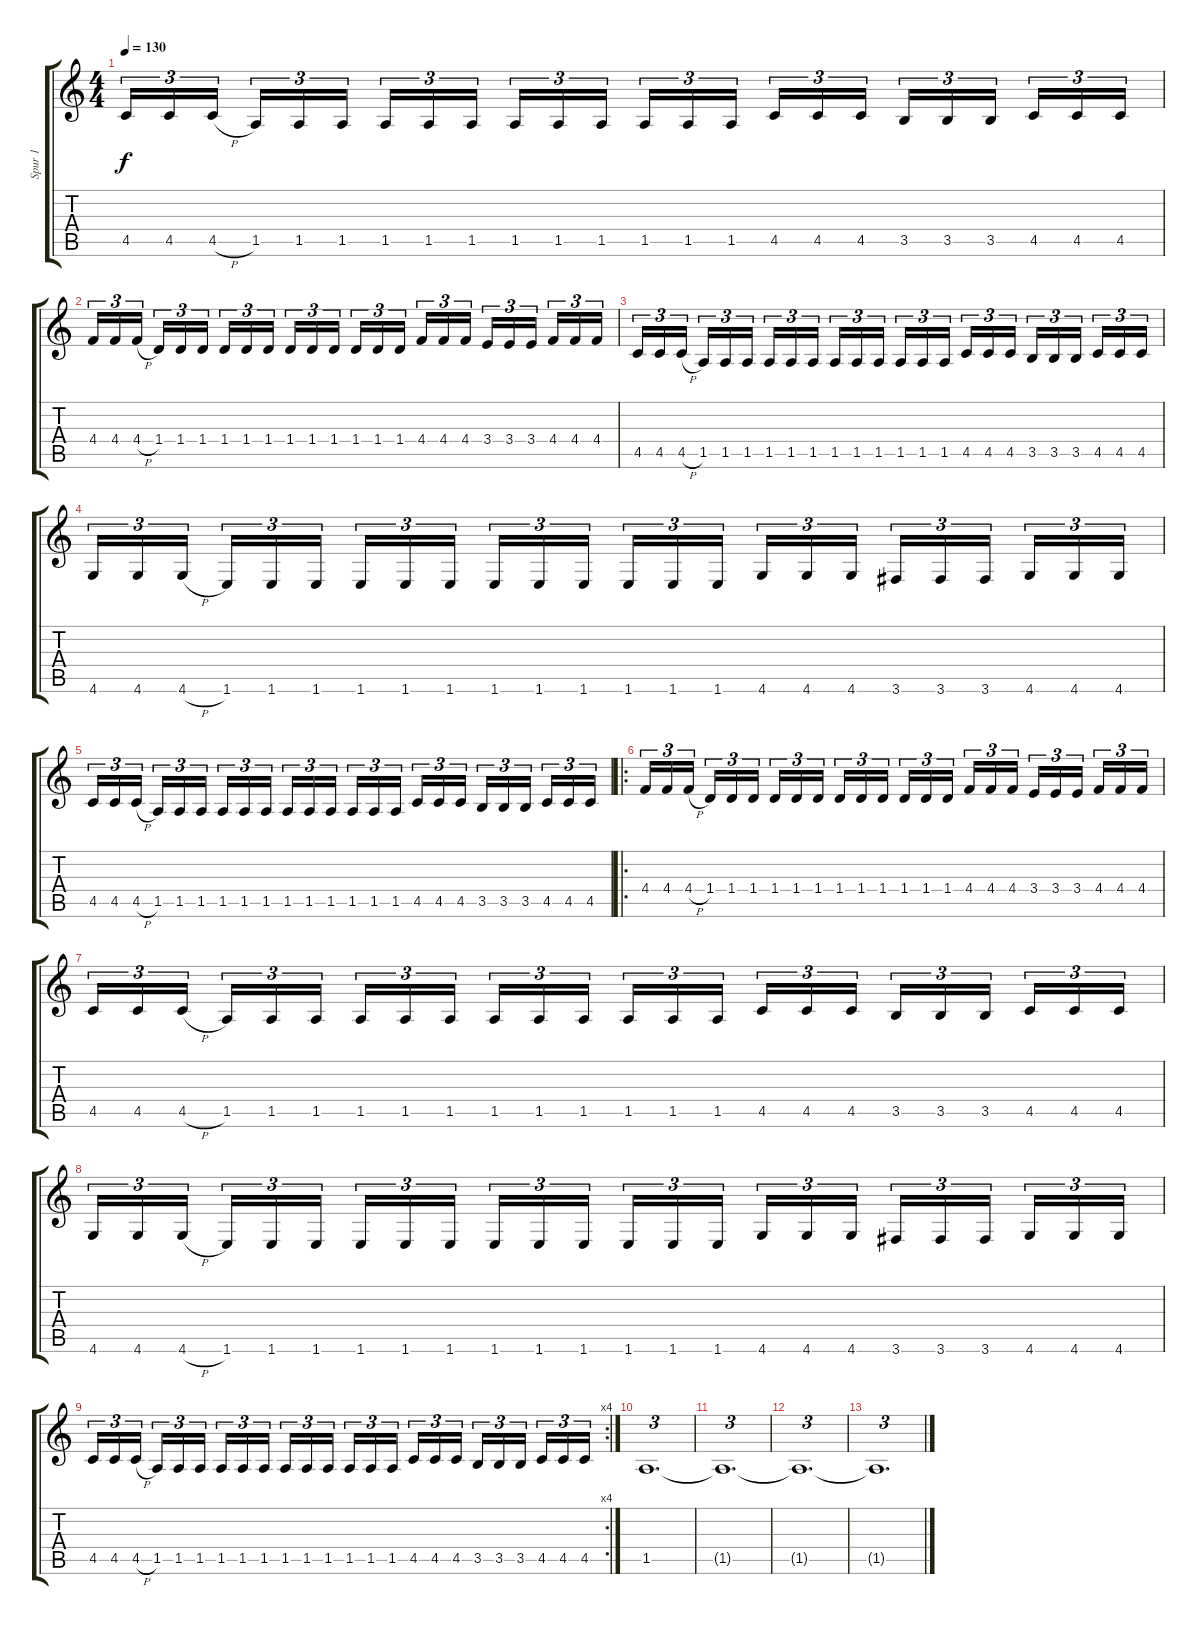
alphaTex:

\track ("Spur 1" "Spur 1") {instrument distortionguitar}
\staff {score tabs}
\tuning (Eb4 Bb3 Gb3 Db3 Ab2 Eb2) {hide}
\ts (4 4)
\tempo 130
\clef g2
\ks c
4.5.16{tu (3 2) dy f} 4.5.16{tu (3 2)} 4.5{h}.16{tu (3 2) beam splitsecondary} 1.5.16{tu (3 2)} 1.5.16{tu (3 2)} 1.5.16{tu (3 2)} 1.5.16{tu (3 2)} 1.5.16{tu (3 2)} 1.5.16{tu (3 2) beam splitsecondary} 1.5.16{tu (3 2)} 1.5.16{tu (3 2)} 1.5.16{tu (3 2)} 1.5.16{tu (3 2)} 1.5.16{tu (3 2)} 1.5.16{tu (3 2) beam splitsecondary} 4.5.16{tu (3 2)} 4.5.16{tu (3 2)} 4.5.16{tu (3 2)} 3.5.16{tu (3 2)} 3.5.16{tu (3 2)} 3.5.16{tu (3 2) beam splitsecondary} 4.5.16{tu (3 2)} 4.5.16{tu (3 2)} 4.5.16{tu (3 2)} |
4.4.16{tu (3 2)} 4.4.16{tu (3 2)} 4.4{h}.16{tu (3 2) beam splitsecondary} 1.4.16{tu (3 2)} 1.4.16{tu (3 2)} 1.4.16{tu (3 2)} 1.4.16{tu (3 2)} 1.4.16{tu (3 2)} 1.4.16{tu (3 2) beam splitsecondary} 1.4.16{tu (3 2)} 1.4.16{tu (3 2)} 1.4.16{tu (3 2)} 1.4.16{tu (3 2)} 1.4.16{tu (3 2)} 1.4.16{tu (3 2) beam splitsecondary} 4.4.16{tu (3 2)} 4.4.16{tu (3 2)} 4.4.16{tu (3 2)} 3.4.16{tu (3 2)} 3.4.16{tu (3 2)} 3.4.16{tu (3 2) beam splitsecondary} 4.4.16{tu (3 2)} 4.4.16{tu (3 2)} 4.4.16{tu (3 2)} |
4.5.16{tu (3 2)} 4.5.16{tu (3 2)} 4.5{h}.16{tu (3 2) beam splitsecondary} 1.5.16{tu (3 2)} 1.5.16{tu (3 2)} 1.5.16{tu (3 2)} 1.5.16{tu (3 2)} 1.5.16{tu (3 2)} 1.5.16{tu (3 2) beam splitsecondary} 1.5.16{tu (3 2)} 1.5.16{tu (3 2)} 1.5.16{tu (3 2)} 1.5.16{tu (3 2)} 1.5.16{tu (3 2)} 1.5.16{tu (3 2) beam splitsecondary} 4.5.16{tu (3 2)} 4.5.16{tu (3 2)} 4.5.16{tu (3 2)} 3.5.16{tu (3 2)} 3.5.16{tu (3 2)} 3.5.16{tu (3 2) beam splitsecondary} 4.5.16{tu (3 2)} 4.5.16{tu (3 2)} 4.5.16{tu (3 2)} |
4.6.16{tu (3 2)} 4.6.16{tu (3 2)} 4.6{h}.16{tu (3 2) beam splitsecondary} 1.6.16{tu (3 2)} 1.6.16{tu (3 2)} 1.6.16{tu (3 2)} 1.6.16{tu (3 2)} 1.6.16{tu (3 2)} 1.6.16{tu (3 2) beam splitsecondary} 1.6.16{tu (3 2)} 1.6.16{tu (3 2)} 1.6.16{tu (3 2)} 1.6.16{tu (3 2)} 1.6.16{tu (3 2)} 1.6.16{tu (3 2) beam splitsecondary} 4.6.16{tu (3 2)} 4.6.16{tu (3 2)} 4.6.16{tu (3 2)} 3.6.16{tu (3 2)} 3.6.16{tu (3 2)} 3.6.16{tu (3 2) beam splitsecondary} 4.6.16{tu (3 2)} 4.6.16{tu (3 2)} 4.6.16{tu (3 2)} |
4.5.16{tu (3 2)} 4.5.16{tu (3 2)} 4.5{h}.16{tu (3 2) beam splitsecondary} 1.5.16{tu (3 2)} 1.5.16{tu (3 2)} 1.5.16{tu (3 2)} 1.5.16{tu (3 2)} 1.5.16{tu (3 2)} 1.5.16{tu (3 2) beam splitsecondary} 1.5.16{tu (3 2)} 1.5.16{tu (3 2)} 1.5.16{tu (3 2)} 1.5.16{tu (3 2)} 1.5.16{tu (3 2)} 1.5.16{tu (3 2) beam splitsecondary} 4.5.16{tu (3 2)} 4.5.16{tu (3 2)} 4.5.16{tu (3 2)} 3.5.16{tu (3 2)} 3.5.16{tu (3 2)} 3.5.16{tu (3 2) beam splitsecondary} 4.5.16{tu (3 2)} 4.5.16{tu (3 2)} 4.5.16{tu (3 2)} |
\ro
4.4.16{tu (3 2)} 4.4.16{tu (3 2)} 4.4{h}.16{tu (3 2) beam splitsecondary} 1.4.16{tu (3 2)} 1.4.16{tu (3 2)} 1.4.16{tu (3 2)} 1.4.16{tu (3 2)} 1.4.16{tu (3 2)} 1.4.16{tu (3 2) beam splitsecondary} 1.4.16{tu (3 2)} 1.4.16{tu (3 2)} 1.4.16{tu (3 2)} 1.4.16{tu (3 2)} 1.4.16{tu (3 2)} 1.4.16{tu (3 2) beam splitsecondary} 4.4.16{tu (3 2)} 4.4.16{tu (3 2)} 4.4.16{tu (3 2)} 3.4.16{tu (3 2)} 3.4.16{tu (3 2)} 3.4.16{tu (3 2) beam splitsecondary} 4.4.16{tu (3 2)} 4.4.16{tu (3 2)} 4.4.16{tu (3 2)} |
4.5.16{tu (3 2)} 4.5.16{tu (3 2)} 4.5{h}.16{tu (3 2) beam splitsecondary} 1.5.16{tu (3 2)} 1.5.16{tu (3 2)} 1.5.16{tu (3 2)} 1.5.16{tu (3 2)} 1.5.16{tu (3 2)} 1.5.16{tu (3 2) beam splitsecondary} 1.5.16{tu (3 2)} 1.5.16{tu (3 2)} 1.5.16{tu (3 2)} 1.5.16{tu (3 2)} 1.5.16{tu (3 2)} 1.5.16{tu (3 2) beam splitsecondary} 4.5.16{tu (3 2)} 4.5.16{tu (3 2)} 4.5.16{tu (3 2)} 3.5.16{tu (3 2)} 3.5.16{tu (3 2)} 3.5.16{tu (3 2) beam splitsecondary} 4.5.16{tu (3 2)} 4.5.16{tu (3 2)} 4.5.16{tu (3 2)} |
4.6.16{tu (3 2)} 4.6.16{tu (3 2)} 4.6{h}.16{tu (3 2) beam splitsecondary} 1.6.16{tu (3 2)} 1.6.16{tu (3 2)} 1.6.16{tu (3 2)} 1.6.16{tu (3 2)} 1.6.16{tu (3 2)} 1.6.16{tu (3 2) beam splitsecondary} 1.6.16{tu (3 2)} 1.6.16{tu (3 2)} 1.6.16{tu (3 2)} 1.6.16{tu (3 2)} 1.6.16{tu (3 2)} 1.6.16{tu (3 2) beam splitsecondary} 4.6.16{tu (3 2)} 4.6.16{tu (3 2)} 4.6.16{tu (3 2)} 3.6.16{tu (3 2)} 3.6.16{tu (3 2)} 3.6.16{tu (3 2) beam splitsecondary} 4.6.16{tu (3 2)} 4.6.16{tu (3 2)} 4.6.16{tu (3 2)} |
\rc 4
4.5.16{tu (3 2)} 4.5.16{tu (3 2)} 4.5{h}.16{tu (3 2) beam splitsecondary} 1.5.16{tu (3 2)} 1.5.16{tu (3 2)} 1.5.16{tu (3 2)} 1.5.16{tu (3 2)} 1.5.16{tu (3 2)} 1.5.16{tu (3 2) beam splitsecondary} 1.5.16{tu (3 2)} 1.5.16{tu (3 2)} 1.5.16{tu (3 2)} 1.5.16{tu (3 2)} 1.5.16{tu (3 2)} 1.5.16{tu (3 2) beam splitsecondary} 4.5.16{tu (3 2)} 4.5.16{tu (3 2)} 4.5.16{tu (3 2)} 3.5.16{tu (3 2)} 3.5.16{tu (3 2)} 3.5.16{tu (3 2) beam splitsecondary} 4.5.16{tu (3 2)} 4.5.16{tu (3 2)} 4.5.16{tu (3 2)} |
1.5.1{d tu (3 2) volume 0} |
1.5{t}.1{d tu (3 2)} |
1.5{t}.1{d tu (3 2)} |
1.5{t}.1{d tu (3 2)}
